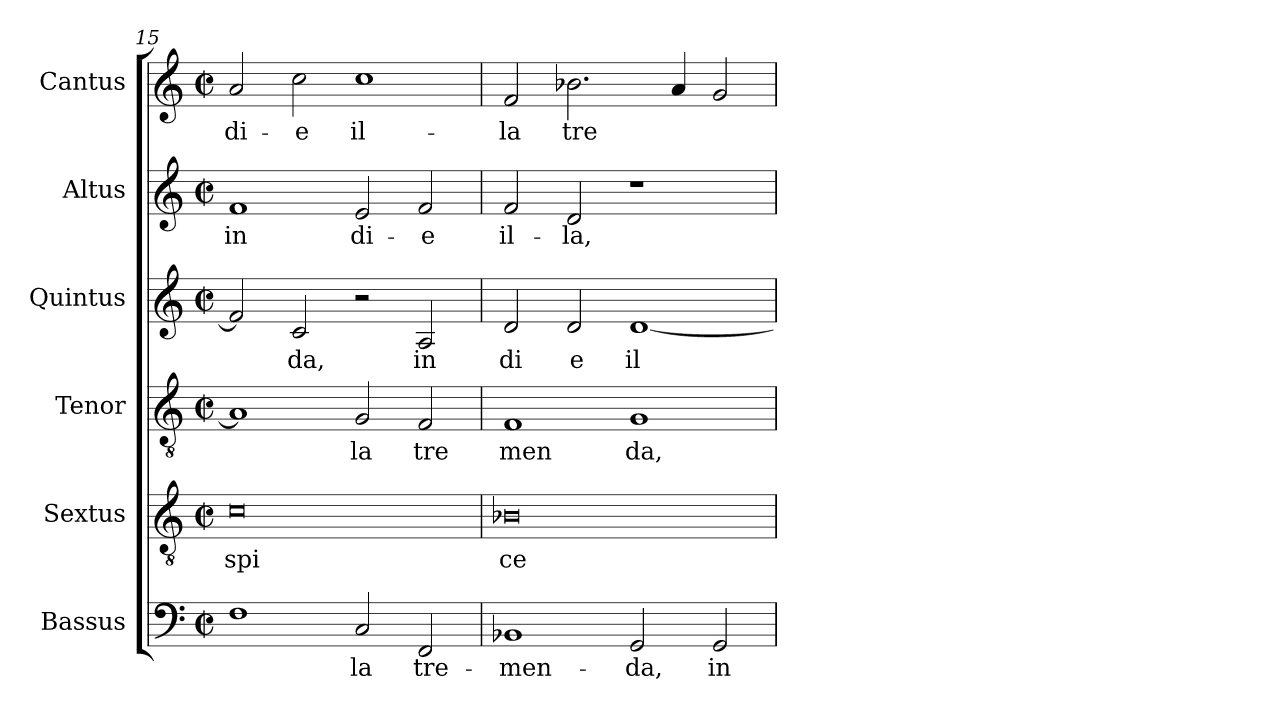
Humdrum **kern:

**kern	**text	**kern	**text	**kern	**text	**kern	**text	**kern	**text	**kern	**text
*part6	*part6	*part5	*part5	*part4	*part4	*part3	*part3	*part2	*part2	*part1	*part1
*staff6	*staff6	*staff5	*staff5	*staff4	*staff4	*staff3	*staff3	*staff2	*staff2	*staff1	*staff1
*I"Bassus	*	*I"Sextus	*	*I"Tenor	*	*I"Quintus	*	*I"Altus	*	*I"Cantus	*
*clefF4	*	*clefGv2	*	*clefGv2	*	*clefG2	*	*clefG2	*	*clefG2	*
*k[]	*	*k[]	*	*k[]	*	*k[]	*	*k[]	*	*k[]	*
*C:	*	*C:	*	*C:	*	*C:	*	*C:	*	*C:	*
*M2/2	*	*M2/2	*	*M2/2	*	*M2/2	*	*M2/2	*	*M2/2	*
*met(c|)	*	*met(c|)	*	*met(c|)	*	*met(c|)	*	*met(c|)	*	*met(c|)	*
=15	=15	=15	=15	=15	=15	=15	=15	=15	=15	=15	=15
!	!LO:LY:b:cj	!	!LO:LY:b:cj	!	!LO:LY:b:cj	!	!LO:LY:b:cj	!	!LO:LY:b:cj	!	!LO:LY:b:cj
1F	--	0c	spi	1A]	.	2f/]	.	1f	in	2a/	di-
!	!	!	!	!	!	!	!LO:LY:b:cj	!	!	!	!LO:LY:b:cj
.	.	.	.	.	.	2c/	da,	.	.	2cc\	-e
!	!LO:LY:b:cj	!	!	!	!LO:LY:b:cj	!	!	!	!LO:LY:b:cj	!	!LO:LY:b:cj
2C/	-la	.	.	2G/	la	2r	.	2e/	di-	1cc	il-
!	!LO:LY:b:cj	!	!	!	!LO:LY:b:cj	!	!LO:LY:b:cj	!	!LO:LY:b:cj	!	!
2FF/	tre-	.	.	2F/	tre	2A/	in	2f/	-e	.	.
=16	=16	=16	=16	=16	=16	=16	=16	=16	=16	=16	=16
!	!LO:LY:b:cj	!	!LO:LY:b:cj	!	!LO:LY:b:cj	!	!LO:LY:b:cj	!	!LO:LY:b:cj	!	!LO:LY:b:cj
1BB-X	-men-	0B-X	ce	1F	men	2d/	di	2f/	il-	2f/	-la
!	!	!	!	!	!	!	!LO:LY:b:cj	!	!LO:LY:b:cj	!	!LO:LY:b:cj
.	.	.	.	.	.	2d/	e	2d/	-la,	2.b-\	tre-
!	!LO:LY:b:cj	!	!	!	!LO:LY:b:cj	!	!LO:LY:b:cj	!	!	!	!
2GG/	-da,	.	.	1G	da,	[<1d	il	1r	.	.	.
!	!	!	!	!	!	!	!	!	!	!	!LO:LY:b:cj
.	.	.	.	.	.	.	.	.	.	4a/	--
!	!LO:LY:b:cj	!	!	!	!	!	!	!	!	!	!LO:LY:b:cj
2GG/	in	.	.	.	.	.	.	.	.	2g/	--
=	=	=	=	=	=	=	=	=	=	=	=
*-	*-	*-	*-	*-	*-	*-	*-	*-	*-	*-	*-
